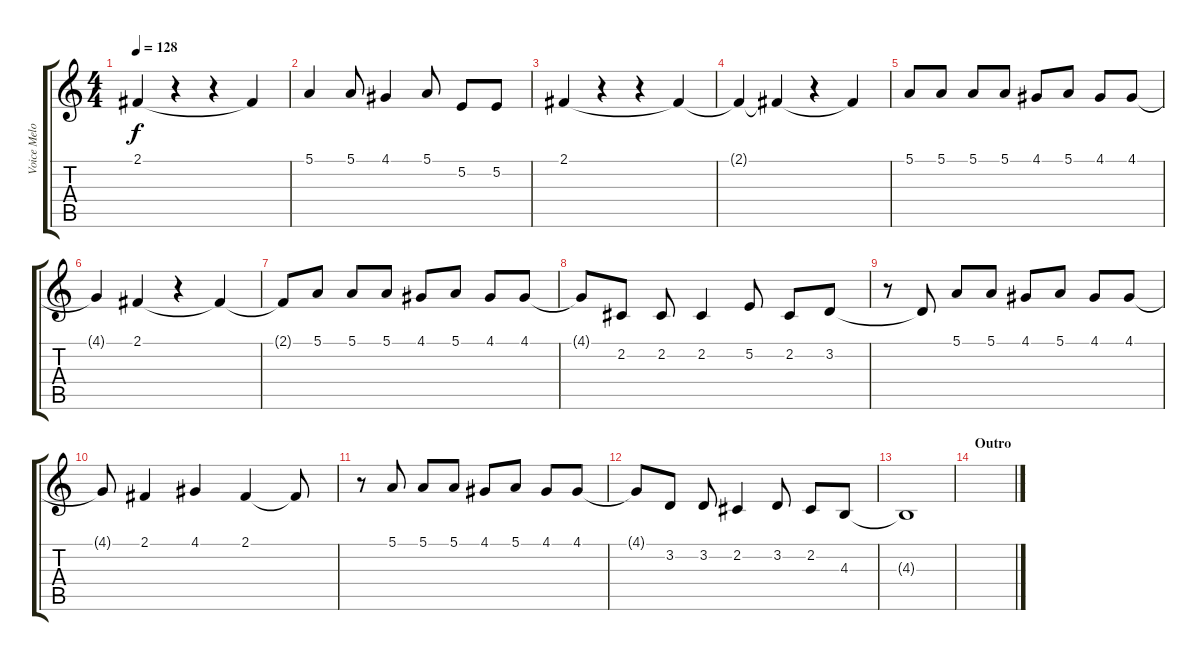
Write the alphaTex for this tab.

\track ("Voice Melody" "Voice Melo") {instrument pad1newage}
\staff {score tabs}
\tuning (E4 B3 G3 D3 A2 E2) {hide}
\ts (4 4)
\tempo 128
\clef g2
\ks c
2.1.4{dy f} r.4 r.4 2.1{t}.4 |
5.1.4 5.1.8 4.1.4 5.1.8 5.2.8 5.2.8 |
2.1.4 r.4 r.4 2.1{t}.4 |
2.1{t}.4 2.1{t}.4 r.4 2.1{t}.4 |
5.1.8 5.1.8 5.1.8 5.1.8 4.1.8 5.1.8 4.1.8 4.1.8 |
4.1{t}.4 2.1.4 r.4 2.1{t}.4 |
2.1{t}.8 5.1.8 5.1.8 5.1.8 4.1.8 5.1.8 4.1.8 4.1.8 |
4.1{t}.8 2.2.8 2.2.8 2.2.4 5.2.8 2.2.8 3.2.8 |
r.8 3.2{t}.8 5.1.8 5.1.8 4.1.8 5.1.8 4.1.8 4.1.8 |
4.1{t}.8 2.1.4 4.1.4 2.1.4 2.1{t}.8 |
r.8 5.1.8 5.1.8 5.1.8 4.1.8 5.1.8 4.1.8 4.1.8 |
4.1{t}.8 3.2.8 3.2.8 2.2.4 3.2.8 2.2.8 4.3.8 |
4.3{t}.1 |
\section ("" "Outro")
